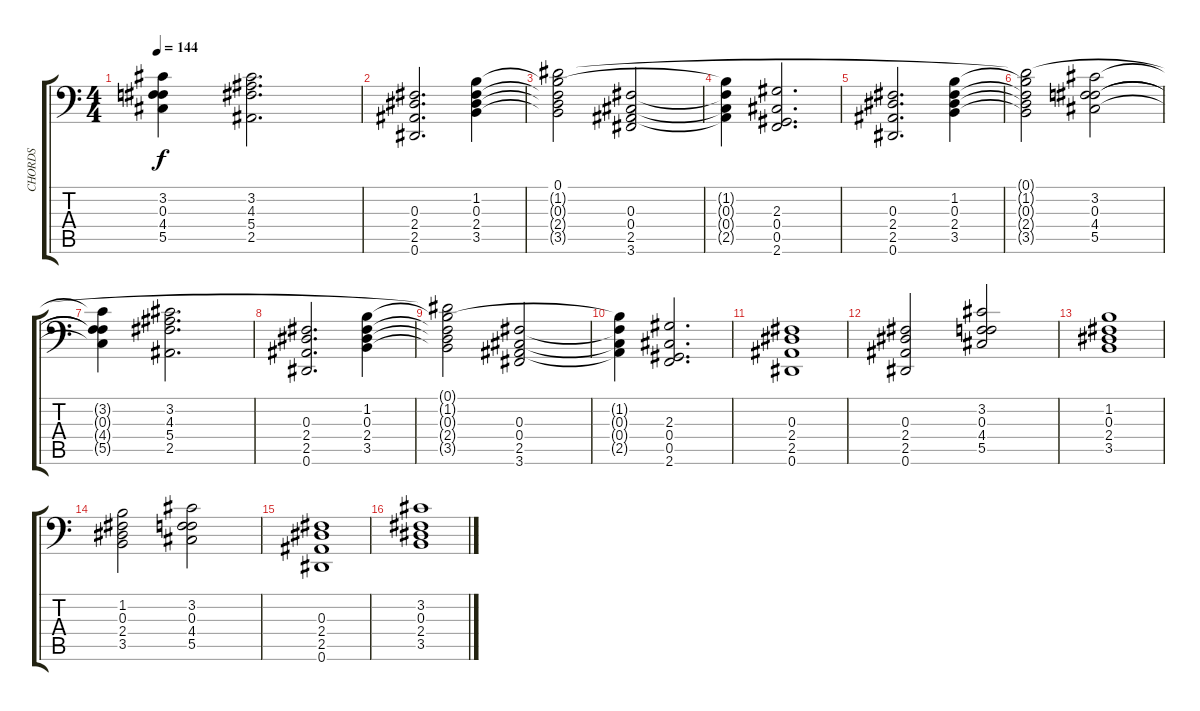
\track ("CHORDS" "CHORDS") {instrument acousticguitarnylon}
\staff {score tabs}
\tuning (Eb3 Bb2 Gb2 Db2 Ab1 Eb1) {hide}
\ts (4 4)
\tempo 144
\clef f4
\ks c
(3.2{t} 0.3{t} 4.4{t} 5.5{t}).4{dy f} (3.2 4.3 5.4 2.5).2{d} |
(0.3 2.4 2.5 0.6).2{d} (1.2 0.3 2.4 3.5).4 |
(0.1{t} 1.2{t} 0.3{t} 2.4{t} 3.5{t}).2 (0.3 0.4 2.5 3.6).2 |
(1.2{t} 0.3{t} 0.4{t} 2.5{t}).4 (2.3 0.4 0.5 2.6).2{d} |
(0.3 2.4 2.5 0.6).2{d} (1.2 0.3 2.4 3.5).4 |
(0.1{t} 1.2{t} 0.3{t} 2.4{t} 3.5{t}).2 (3.2 0.3 4.4 5.5).2 |
(3.2{t} 0.3{t} 4.4{t} 5.5{t}).4 (3.2 4.3 5.4 2.5).2{d} |
(0.3 2.4 2.5 0.6).2{d} (1.2 0.3 2.4 3.5).4 |
(0.1{t} 1.2{t} 0.3{t} 2.4{t} 3.5{t}).2 (0.3 0.4 2.5 3.6).2 |
(1.2{t} 0.3{t} 0.4{t} 2.5{t}).4 (2.3 0.4 0.5 2.6).2{d} |
(0.3 2.4 2.5 0.6).1 |
(0.3 2.4 2.5 0.6).2{beam merge} (3.2 0.3 4.4 5.5).2 |
(1.2 0.3 2.4 3.5).1 |
(1.2 0.3 2.4 3.5).2 (3.2 0.3 4.4 5.5).2 |
(0.3 2.4 2.5 0.6).1 |
(3.2 0.3 2.4 3.5).1
